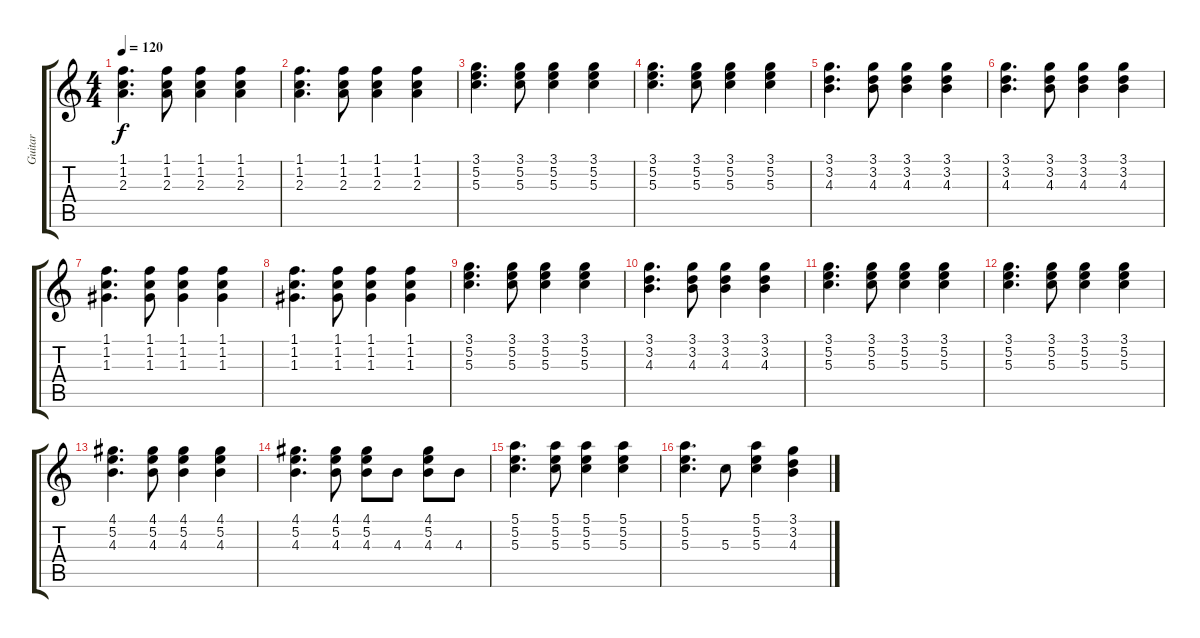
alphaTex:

\track ("Guitar " "Guitar ") {instrument electricguitarmuted}
\staff {score tabs}
\tuning (E4 B3 G3 D3 A2 E2) {hide}
\ts (4 4)
\tempo 120
\clef g2
\ks c
(1.1 1.2 2.3).4{d dy f} (1.1 1.2 2.3).8 (1.1 1.2 2.3).4 (1.1 1.2 2.3).4 |
(1.1 1.2 2.3).4{d} (1.1 1.2 2.3).8 (1.1 1.2 2.3).4 (1.1 1.2 2.3).4 |
(3.1 5.2 5.3).4{d} (3.1 5.2 5.3).8 (3.1 5.2 5.3).4 (3.1 5.2 5.3).4 |
(3.1 5.2 5.3).4{d} (3.1 5.2 5.3).8 (3.1 5.2 5.3).4 (3.1 5.2 5.3).4 |
(3.1 3.2 4.3).4{d} (3.1 3.2 4.3).8 (3.1 3.2 4.3).4 (3.1 3.2 4.3).4 |
(3.1 3.2 4.3).4{d} (3.1 3.2 4.3).8 (3.1 3.2 4.3).4 (3.1 3.2 4.3).4 |
(1.1 1.2 1.3).4{d} (1.1 1.2 1.3).8 (1.1 1.2 1.3).4 (1.1 1.2 1.3).4 |
(1.1 1.2 1.3).4{d} (1.1 1.2 1.3).8 (1.1 1.2 1.3).4 (1.1 1.2 1.3).4 |
(3.1 5.2 5.3).4{d} (3.1 5.2 5.3).8 (3.1 5.2 5.3).4 (3.1 5.2 5.3).4 |
(3.1 3.2 4.3).4{d} (3.1 3.2 4.3).8 (3.1 3.2 4.3).4 (3.1 3.2 4.3).4 |
(3.1 5.2 5.3).4{d} (3.1 5.2 5.3).8 (3.1 5.2 5.3).4 (3.1 5.2 5.3).4 |
(3.1 5.2 5.3).4{d} (3.1 5.2 5.3).8 (3.1 5.2 5.3).4 (3.1 5.2 5.3).4 |
(4.1 5.2 4.3).4{d} (4.1 5.2 4.3).8 (4.1 5.2 4.3).4 (4.1 5.2 4.3).4 |
(4.1 5.2 4.3).4{d} (4.1 5.2 4.3).8 (4.1 5.2 4.3).8 4.3.8 (4.1 5.2 4.3).8 4.3.8 |
(5.1 5.2 5.3).4{d} (5.1 5.2 5.3).8 (5.1 5.2 5.3).4 (5.1 5.2 5.3).4 |
(5.1 5.2 5.3).4{d} 5.3.8 (5.1 5.2 5.3).4 (3.1 3.2 4.3).4
